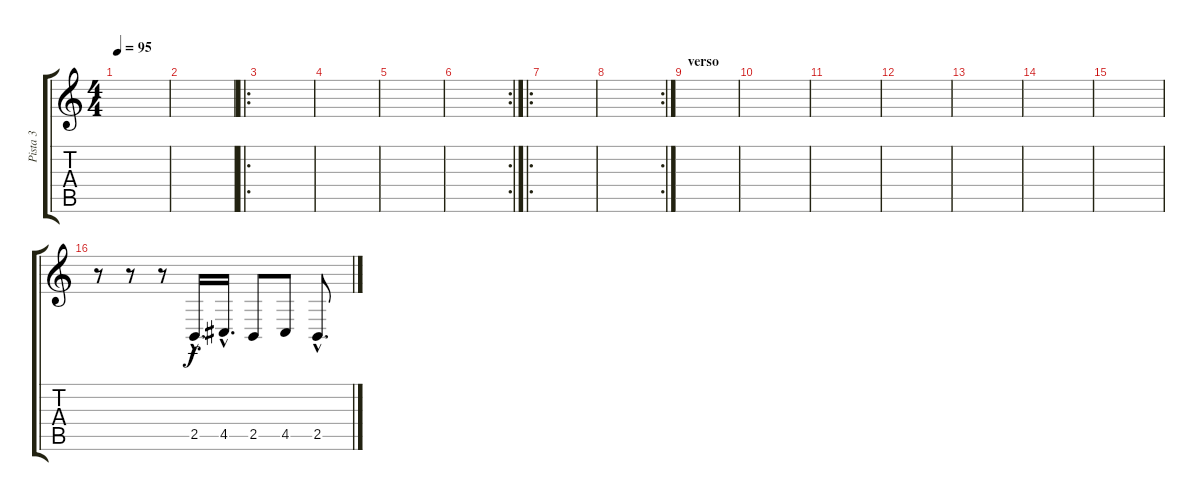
\track ("Pista 3" "Pista 3") {instrument fx7echoes}
\staff {score tabs}
\tuning (E4 B3 G3 D3 A2 E2) {hide}
\ts (4 4)
\tempo 95
\clef g2
\ks c
|
|
\ro
|
|
|
\rc 2
|
\ro
|
\rc 2
|
\section ("" "verso")
|
|
|
|
|
|
|
r.8 r.8 r.8 2.5{hac}.16{d} 4.5{hac}.16{d} 2.5.8 4.5.8 2.5{hac}.8{d}
